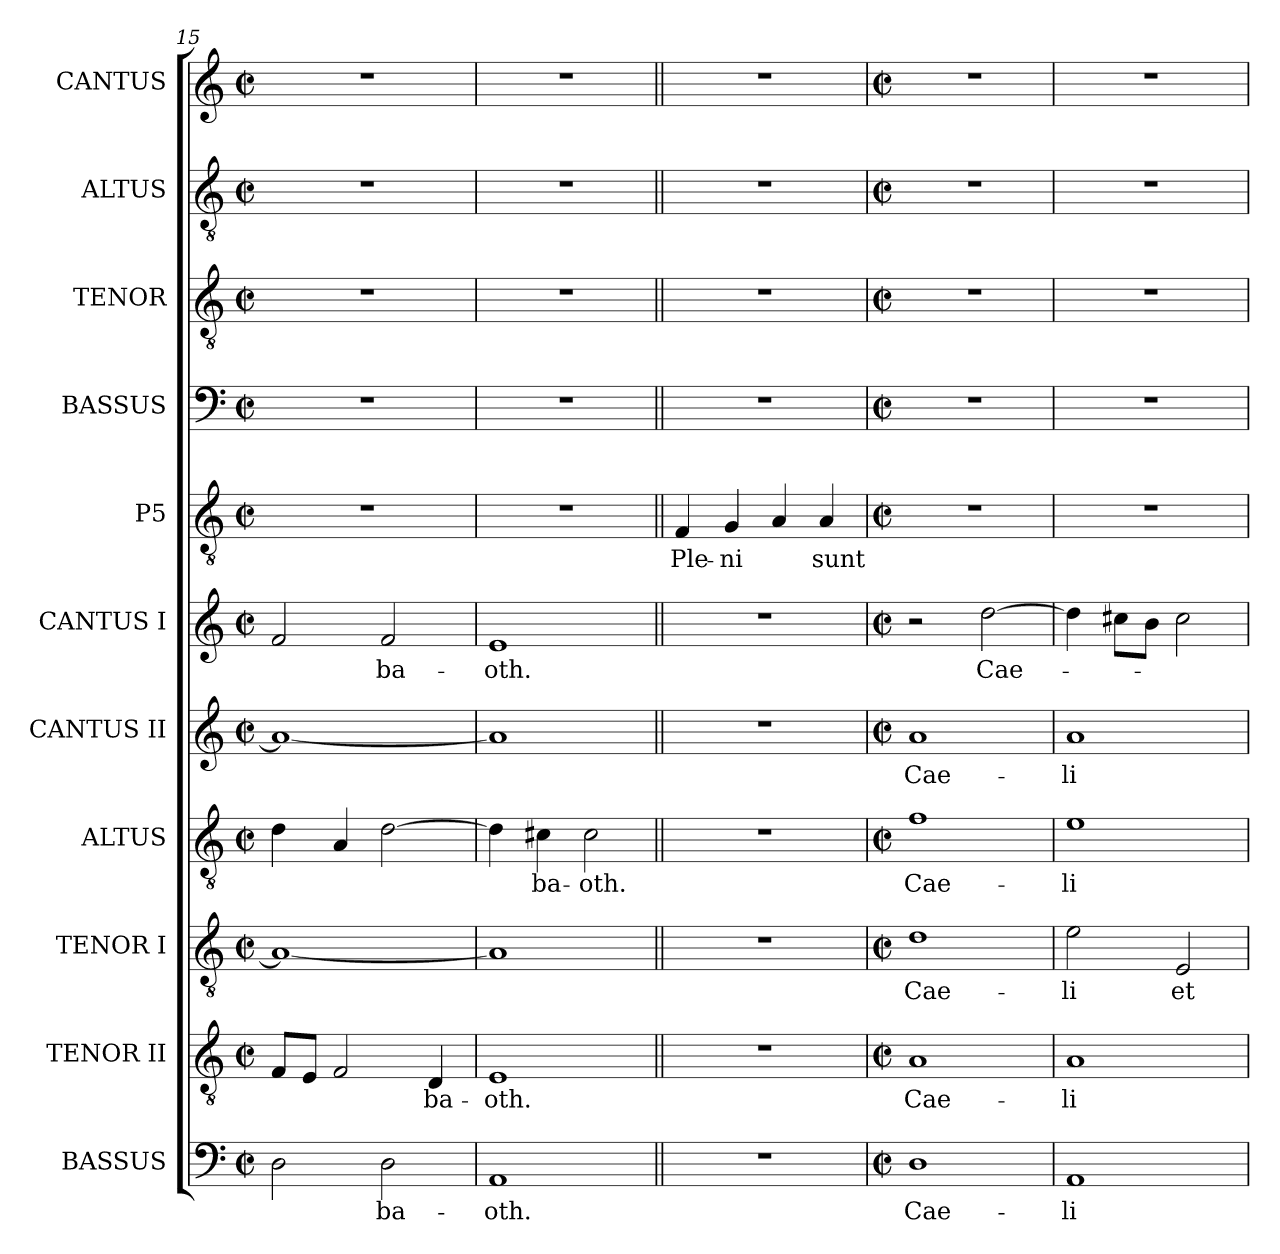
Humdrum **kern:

**kern	**text	**kern	**text	**kern	**text	**kern	**text	**kern	**text	**kern	**text	**kern	**text	**kern	**kern	**kern	**kern
*part11	*part11	*part10	*part10	*part9	*part9	*part8	*part8	*part7	*part7	*part6	*part6	*part5	*part5	*part4	*part3	*part2	*part1
*staff11	*staff11	*staff10	*staff10	*staff9	*staff9	*staff8	*staff8	*staff7	*staff7	*staff6	*staff6	*staff5	*staff5	*staff4	*staff3	*staff2	*staff1
*I"BASSUS	*	*I"TENOR II	*	*I"TENOR I	*	*I"ALTUS	*	*I"CANTUS II	*	*I"CANTUS I	*	*I"P5	*	*I"BASSUS	*I"TENOR	*I"ALTUS	*I"CANTUS
*I'B.	*	*I'T. II	*	*I'T. I	*	*I'A.	*	*I'C. II	*	*I'C. I	*	*	*	*I'B.	*I'T.	*I'A.	*I'C.
*clefF4	*	*clefGv2	*	*clefGv2	*	*clefGv2	*	*clefG2	*	*clefG2	*	*clefGv2	*	*clefF4	*clefGv2	*clefGv2	*clefG2
*	*	*ITrd7c12	*	*ITrd7c12	*	*ITrd7c12	*	*	*	*	*	*ITrd7c12	*	*	*ITrd7c12	*ITrd7c12	*
*k[]	*	*k[]	*	*k[]	*	*k[]	*	*k[]	*	*k[]	*	*k[]	*	*k[]	*k[]	*k[]	*k[]
*a:	*	*a:	*	*a:	*	*a:	*	*a:	*	*a:	*	*a:	*	*a:	*a:	*a:	*a:
*M2/2	*	*M2/2	*	*M2/2	*	*M2/2	*	*M2/2	*	*M2/2	*	*M2/2	*	*M2/2	*M2/2	*M2/2	*M2/2
*met(c|)	*	*met(c|)	*	*met(c|)	*	*met(c|)	*	*met(c|)	*	*met(c|)	*	*met(c|)	*	*met(c|)	*met(c|)	*met(c|)	*met(c|)
=15	=15	=15	=15	=15	=15	=15	=15	=15	=15	=15	=15	=15	=15	=15	=15	=15	=15
2Di\	.	8FFi/L	.	1AAi_	.	4Di\	.	1ai_	.	2fi/	.	1r	.	1r	1r	1r	1r
.	.	8EEi/J	.	.	.	.	.	.	.	.	.	.	.	.	.	.	.
.	.	2FFi/	.	.	.	4AAi/	.	.	.	.	.	.	.	.	.	.	.
!	!LO:LY:b:color=#000000	!	!	!	!	!	!	!	!	!	!	!	!	!	!	!	!
!	!	!	!	!	!	!	!	!	!	!	!LO:LY:b:color=#000000	!	!	!	!	!	!
2Di\	-ba-	.	.	.	.	[2Di\	.	.	.	2fi/	-ba-	.	.	.	.	.	.
!	!	!	!LO:LY:b:color=#000000	!	!	!	!	!	!	!	!	!	!	!	!	!	!
.	.	4DDi/	-ba-	.	.	.	.	.	.	.	.	.	.	.	.	.	.
=16	=16	=16	=16	=16	=16	=16	=16	=16	=16	=16	=16	=16	=16	=16	=16	=16	=16
!	!LO:LY:b:color=#000000	!	!	!	!	!	!	!	!	!	!	!	!	!	!	!	!
!	!	!	!LO:LY:b:color=#000000	!	!	!	!	!	!	!	!	!	!	!	!	!	!
!	!	!	!	!	!	!	!	!	!	!	!LO:LY:b:color=#000000	!	!	!	!	!	!
1AAi	-oth.	1EEi	-oth.	1AAi]	.	4Di\]	.	1ai]	.	1ei	-oth.	1r	.	1r	1r	1r	1r
!	!	!	!	!	!	!	!LO:LY:b:color=#000000	!	!	!	!	!	!	!	!	!	!
.	.	.	.	.	.	4C#Xi\	-ba-	.	.	.	.	.	.	.	.	.	.
!	!	!	!	!	!	!	!LO:LY:b:color=#000000	!	!	!	!	!	!	!	!	!	!
.	.	.	.	.	.	2C#i\	-oth.	.	.	.	.	.	.	.	.	.	.
!!LO:PB:g=z
=17||	=17||	=17||	=17||	=17||	=17||	=17||	=17||	=17||	=17||	=17||	=17||	=17||	=17||	=17||	=17||	=17||	=17||
!	!	!	!	!	!	!	!	!	!	!	!	!	!LO:LY:b:color=#000000	!	!	!	!
1r	.	1r	.	1r	.	1r	.	1r	.	1r	.	4FFi/	Ple-	1r	1r	1r	1r
!	!	!	!	!	!	!	!	!	!	!	!	!	!LO:LY:b:color=#000000	!	!	!	!
.	.	.	.	.	.	.	.	.	.	.	.	4GGi/	-ni	.	.	.	.
.	.	.	.	.	.	.	.	.	.	.	.	4AAi/	.	.	.	.	.
!	!	!	!	!	!	!	!	!	!	!	!	!	!LO:LY:b:color=#000000	!	!	!	!
.	.	.	.	.	.	.	.	.	.	.	.	4AAi/	sunt	.	.	.	.
!!LO:LB:g=z
=18	=18	=18	=18	=18	=18	=18	=18	=18	=18	=18	=18	=18	=18	=18	=18	=18	=18
*M2/2	*	*M2/2	*	*M2/2	*	*M2/2	*	*M2/2	*	*M2/2	*	*M2/2	*	*M2/2	*M2/2	*M2/2	*M2/2
*met(c|)	*	*met(c|)	*	*met(c|)	*	*met(c|)	*	*met(c|)	*	*met(c|)	*	*met(c|)	*	*met(c|)	*met(c|)	*met(c|)	*met(c|)
!	!LO:LY:b:color=#000000	!	!	!	!	!	!	!	!	!	!	!	!	!	!	!	!
!	!	!	!LO:LY:b:color=#000000	!	!	!	!	!	!	!	!	!	!	!	!	!	!
!	!	!	!	!	!LO:LY:b:color=#000000	!	!	!	!	!	!	!	!	!	!	!	!
!	!	!	!	!	!	!	!LO:LY:b:color=#000000	!	!	!	!	!	!	!	!	!	!
!	!	!	!	!	!	!	!	!	!LO:LY:b:color=#000000	!	!	!	!	!	!	!	!
1Di	Cae-	1AAi	Cae-	1Di	Cae-	1Fi	Cae-	1ai	Cae-	2r	.	1r	.	1r	1r	1r	1r
!	!	!	!	!	!	!	!	!	!	!	!LO:LY:b:color=#000000	!	!	!	!	!	!
.	.	.	.	.	.	.	.	.	.	[2ddi\	Cae-	.	.	.	.	.	.
=19	=19	=19	=19	=19	=19	=19	=19	=19	=19	=19	=19	=19	=19	=19	=19	=19	=19
!	!LO:LY:b:color=#000000	!	!	!	!	!	!	!	!	!	!	!	!	!	!	!	!
!	!	!	!LO:LY:b:color=#000000	!	!	!	!	!	!	!	!	!	!	!	!	!	!
!	!	!	!	!	!LO:LY:b:color=#000000	!	!	!	!	!	!	!	!	!	!	!	!
!	!	!	!	!	!	!	!LO:LY:b:color=#000000	!	!	!	!	!	!	!	!	!	!
!	!	!	!	!	!	!	!	!	!LO:LY:b:color=#000000	!	!	!	!	!	!	!	!
1AAi	-li	1AAi	-li	2Ei\	-li	1Ei	-li	1ai	-li	4ddi\]	.	1r	.	1r	1r	1r	1r
.	.	.	.	.	.	.	.	.	.	8cc#Xi\L	.	.	.	.	.	.	.
.	.	.	.	.	.	.	.	.	.	8bi\J	.	.	.	.	.	.	.
!	!	!	!	!	!LO:LY:b:color=#000000	!	!	!	!	!	!	!	!	!	!	!	!
.	.	.	.	2EEi/	et	.	.	.	.	2cc#i\	.	.	.	.	.	.	.
=	=	=	=	=	=	=	=	=	=	=	=	=	=	=	=	=	=
*-	*-	*-	*-	*-	*-	*-	*-	*-	*-	*-	*-	*-	*-	*-	*-	*-	*-
